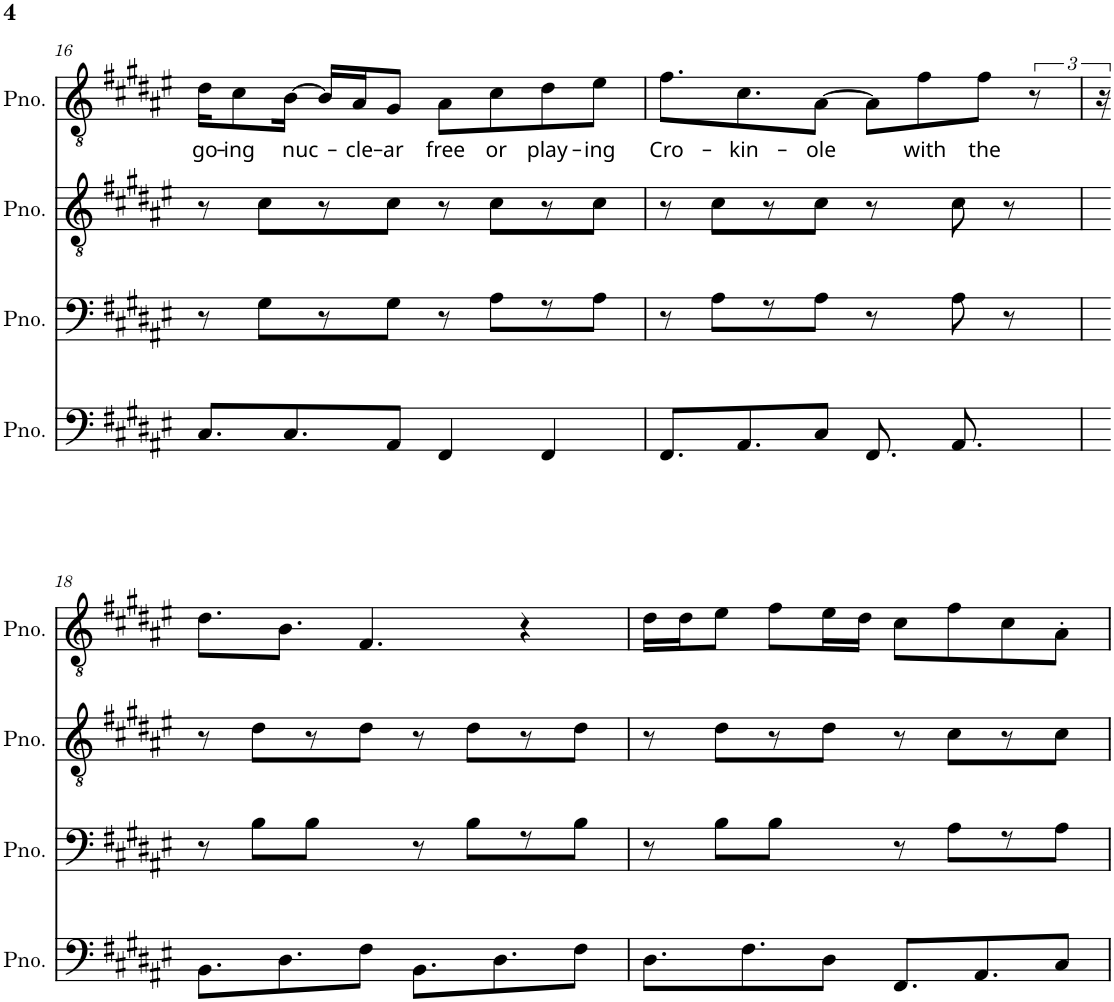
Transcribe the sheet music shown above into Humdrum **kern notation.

**kern	**kern	**kern	**kern	**text
*part4	*part3	*part2	*part1	*part1
*staff4	*staff3	*staff2	*staff1	*staff1
*I"Piano	*I"Piano	*I"Piano	*I"Piano	*
*I'Pno.	*I'Pno.	*I'Pno.	*I'Pno.	*
!!LO:PB:g=z
*clefF4	*clefF4	*clefGv2	*clefGv2	*
*k[f#c#g#d#a#e#]	*k[f#c#g#d#a#e#]	*k[f#c#g#d#a#e#]	*k[f#c#g#d#a#e#]	*
*M4/4	*M4/4	*M4/4	*M4/4	*
*met(c)	*met(c)	*met(c)	*met(c)	*
=16	=16	=16	=16	=16
!	!	!	!	!LO:LY:b
8.C#/L	8r	8r	16d#\KL	go-
!	!	!	!	!LO:LY:b
.	.	.	8c#\	-ing
.	8G#\L	8c#\L	.	.
!	!	!	!	!LO:LY:b
8.C#/	.	.	[>16B\Jk	nuc-
.	8r	8r	16B/LL]	.
!	!	!	!	!LO:LY:b
.	.	.	16A#/J	-cle-
!	!	!	!	!LO:LY:b
8AA#/J	8G#\J	8c#\J	8G#/J	-ar
!	!	!	!	!LO:LY:b
4FF#/	8r	8r	8A#\L	free
!	!	!	!	!LO:LY:b
.	8A#\L	8c#\L	8c#\	or
!	!	!	!	!LO:LY:b
4FF#/	8r	8r	8d#\	play-
!	!	!	!	!LO:LY:b
.	8A#\J	8c#\J	8e#\J	-ing
=17	=17	=17	=17	=17
!	!	!	!	!LO:LY:b
8.FF#/L	8r	8r	8.f#\L	Cro-
.	8A#\L	8c#\L	.	.
!	!	!	!	!LO:LY:b
8.AA#/	.	.	8.c#\	-kin-
.	8r	8r	.	.
!	!	!	!	!LO:LY:b
8C#/J	8A#\J	8c#\J	[>8A#\J	-ole
8.FF#/	8r	8r	8A#\L]	.
!	!	!	!	!LO:LY:b
.	16ryy	16ryy	8f#\	with
8.AA#/	8A#\	8c#\	.	.
!	!	!	!	!LO:LY:b
.	.	.	8f#\J	the
.	8r	8r	.	.
16ryy	.	.	8r	.
64ryy	64ryy	64ryy	.	.
32.ryy	32.ryy	32.ryy	.	.
!!LO:LB:g=z
=18	=18	=18	=18	=18
8.BB\L	8r	8r	8.d#\L	.
.	8B\L	8d#\L	.	.
8.D#\	.	.	8.B\J	.
.	8B\J	8r	.	.
8F#\J	8ryy	8d#\J	4.F#/	.
8.BB\L	8r	8r	.	.
.	8B\L	8d#\L	.	.
8.D#\	.	.	.	.
.	8r	8r	4r	.
8F#\J	8B\J	8d#\J	.	.
=19	=19	=19	=19	=19
8.D#\L	8r	8r	16d#\LL	.
.	.	.	16d#\J	.
.	8B\L	8d#\L	8e#\J	.
8.F#\	.	.	.	.
.	8B\J	8r	8f#\L	.
8D#\J	8ryy	8d#\J	16e#\L	.
.	.	.	16d#\JJ	.
8.FF#/L	8r	8r	8c#\L	.
.	8A#\L	8c#\L	8f#\	.
8.AA#/	.	.	.	.
.	8r	8r	8c#\	.
8C#/J	8A#\J	8c#\J	8A#'\J	.
=	=	=	=	=
*-	*-	*-	*-	*-
